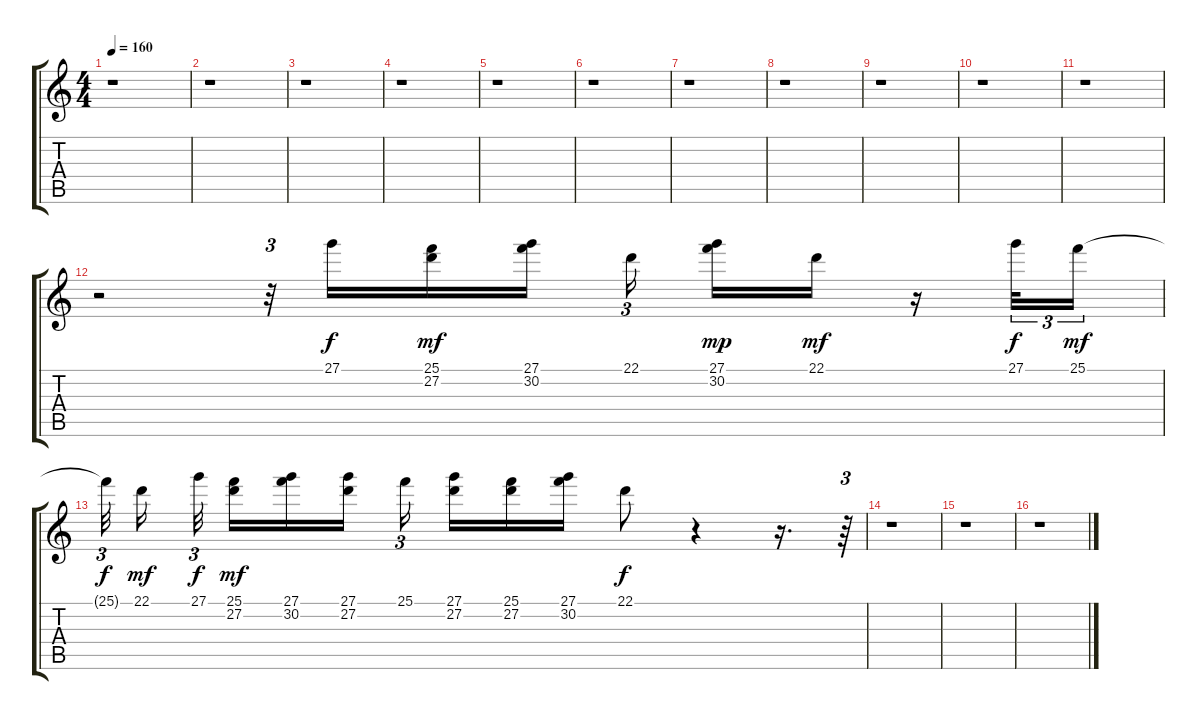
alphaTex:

\track "" {instrument percussiveorgan}
\staff {score tabs}
\tuning (E4 B3 G3 D3 A2 E2) {hide}
\ts (4 4)
\tempo 160
\clef g2
\ks c
r.1{dy f} |
r.1 |
r.1 |
r.1 |
r.1 |
r.1 |
r.1 |
r.1 |
r.1 |
r.1 |
r.1 |
r.2 r.32{tu (3 2)} 27.1.16 (25.1 27.2).16{dy mf} (27.1 30.2).16{beam splitsecondary} 22.1.16{tu (3 2)} (27.1 30.2).16{dy mp} 22.1.16{dy mf} r.16{beam splitsecondary} 27.1.32{tu (3 2) dy f} 25.1.16{tu (3 2) dy mf} |
25.1{t}.32{tu (3 2) dy f beam splitsecondary} 22.1.16{dy mf beam splitsecondary} 27.1.32{tu (3 2) dy f beam splitsecondary} (25.1 27.2).16{dy mf} (27.1 30.2).16 (27.1 27.2).16 25.1.16{tu (3 2) beam splitsecondary} (27.1 27.2).16 (25.1 27.2).16 (27.1 30.2).16 22.1.8{dy f} r.4 r.16{d} r.64{tu (3 2)} |
r.1 |
r.1 |
r.1
